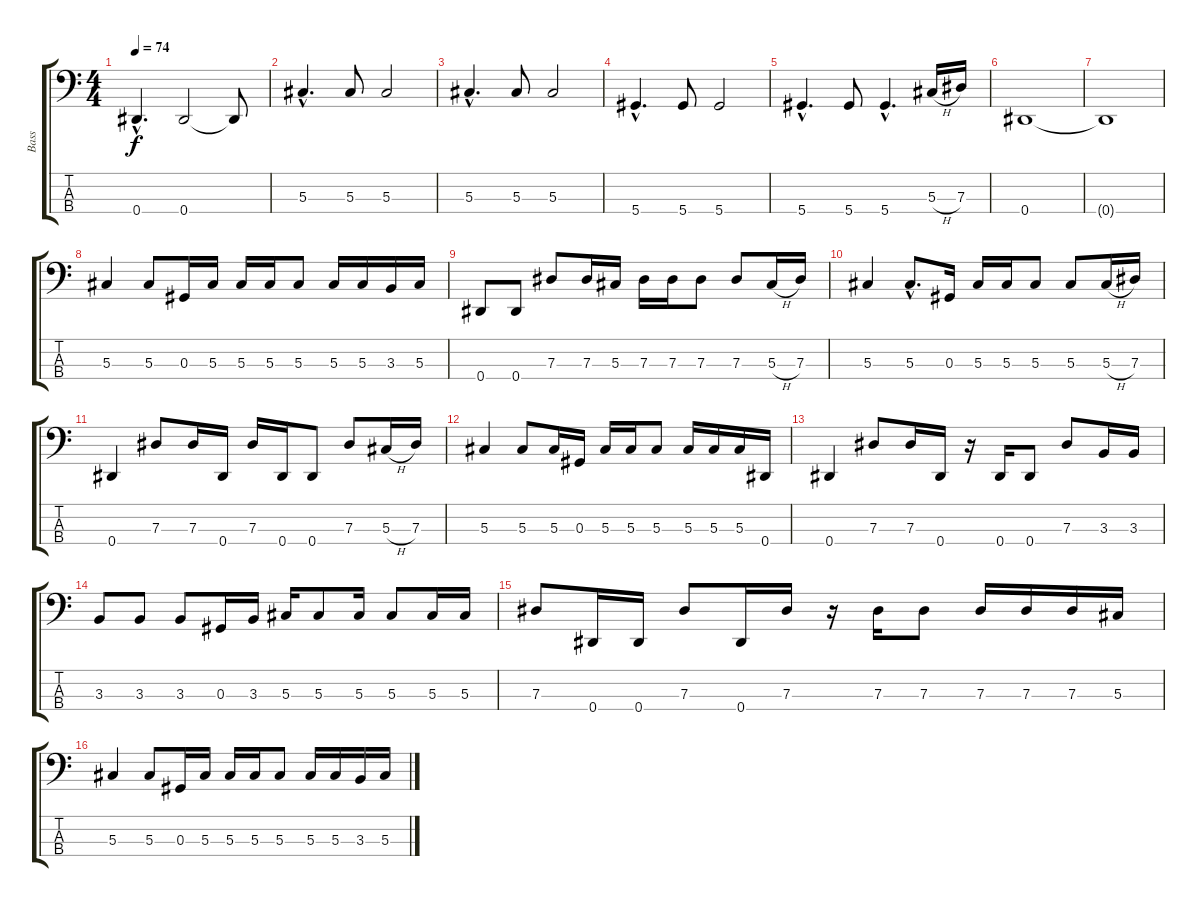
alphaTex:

\track ("Bass" "Bass") {instrument electricbasspick}
\staff {score tabs}
\tuning (Gb2 Db2 Ab1 Eb1) {hide}
\ts (4 4)
\tempo 74
\clef f4
\ks c
0.4{hac}.4{d dy f} 0.4.2 0.4{t}.8 |
5.3{hac}.4{d} 5.3.8 5.3.2 |
5.3{hac}.4{d} 5.3.8 5.3.2 |
5.4{hac}.4{d} 5.4.8 5.4.2 |
5.4{hac}.4{d} 5.4.8 5.4{hac}.4{d} 5.3{h}.16 7.3.16 |
0.4.1 |
0.4{t}.1 |
5.3.4 5.3.8 0.3.16 5.3.16 5.3.16 5.3.16 5.3.8 5.3.16 5.3.16 3.3.16 5.3.16 |
0.4.8 0.4.8 7.3.8 7.3.16 5.3.16 7.3.16 7.3.16 7.3.8 7.3.8 5.3{h}.16 7.3.16 |
5.3.4 5.3{hac}.8{d} 0.3.16 5.3.16 5.3.16 5.3.8 5.3.8 5.3{h}.16 7.3.16 |
0.4.4 7.3.8 7.3.16 0.4.16 7.3.16 0.4.16 0.4.8 7.3.8 5.3{h}.16 7.3.16 |
5.3.4 5.3.8 5.3.16 0.3.16 5.3.16 5.3.16 5.3.8 5.3.16 5.3.16 5.3.16 0.4.16 |
0.4.4 7.3.8 7.3.16 0.4.16 r.16 0.4.16 0.4.8 7.3.8 3.3.16 3.3.16 |
3.3.8 3.3.8 3.3.8 0.3.16 3.3.16 5.3.16 5.3.8 5.3.16 5.3.8 5.3.16 5.3.16 |
7.3.8 0.4.16 0.4.16 7.3.8 0.4.16 7.3.16 r.16 7.3.16 7.3.8 7.3.16 7.3.16 7.3.16 5.3.16 |
5.3.4 5.3.8 0.3.16 5.3.16 5.3.16 5.3.16 5.3.8 5.3.16 5.3.16 3.3.16 5.3.16
